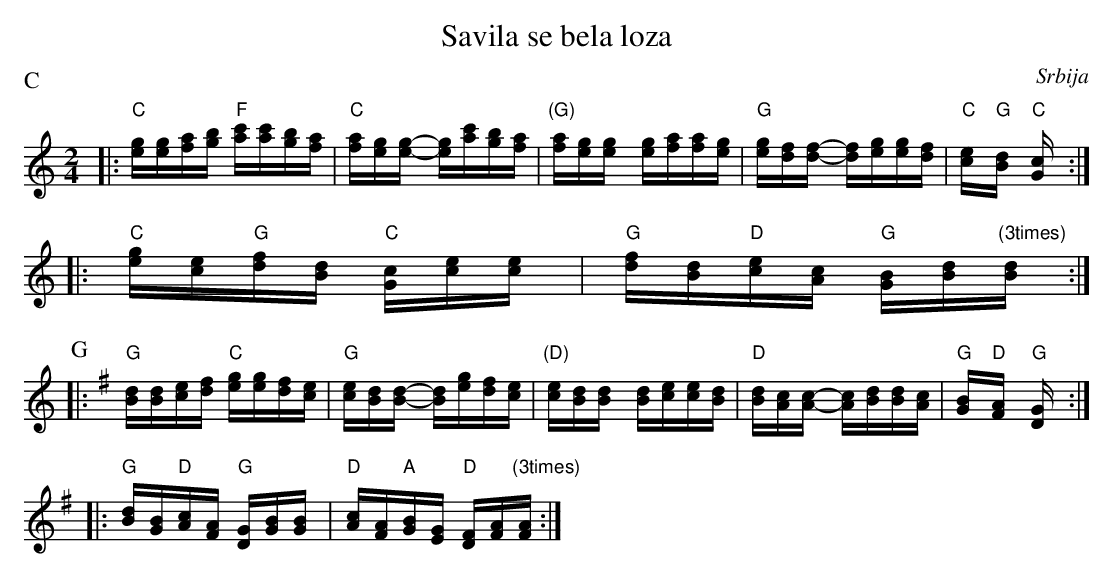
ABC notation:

X:1
T: Savila se bela loza
O: Srbija
M: 2/4
L: 1/16
P: C
K: C
|: "C"[ge][ge][af][bg] "F"[c'a][c'a][bg][af] \
| "C"[af][ge][g2e]- [ge][c'a][bg][af] \
| "(G)"[af][ge][g2e] [ge][af][af][ge] \
| "G"[ge][fd][f2d]- [fd][ge][ge][fd] \
| "C"[e2c]"G"[d2B] "C"[c4G] :|
|: "C"[ge][ec]"G"[fd][dB] "C"[cG][ec][e2c] \
| "G"[fd][dB]"D"[ec][cA] "G"[BG][dB]"(3times)"[d2B] :|
P: G
K: G
|: "G"[dB][dB][ec][fd] "C"[ge][ge][fd][ec] \
| "G"[ec][dB][d2B]- [dB][ge][fd][ec] \
| "(D)"[ec][dB][d2B] [dB][ec][ec][dB] \
| "D"[dB][cA][c2A]- [cA][dB][dB][cA] \
| "G"[B2G]"D"[A2F] "G"[G4D] :|
|: "G"[dB][BG]"D"[cA][AF] "G"[GD][BG][B2G] \
| "D"[cA][AF]"A"[BG][GE] "D"[FD][AF]"(3times)"[A2F] :|
